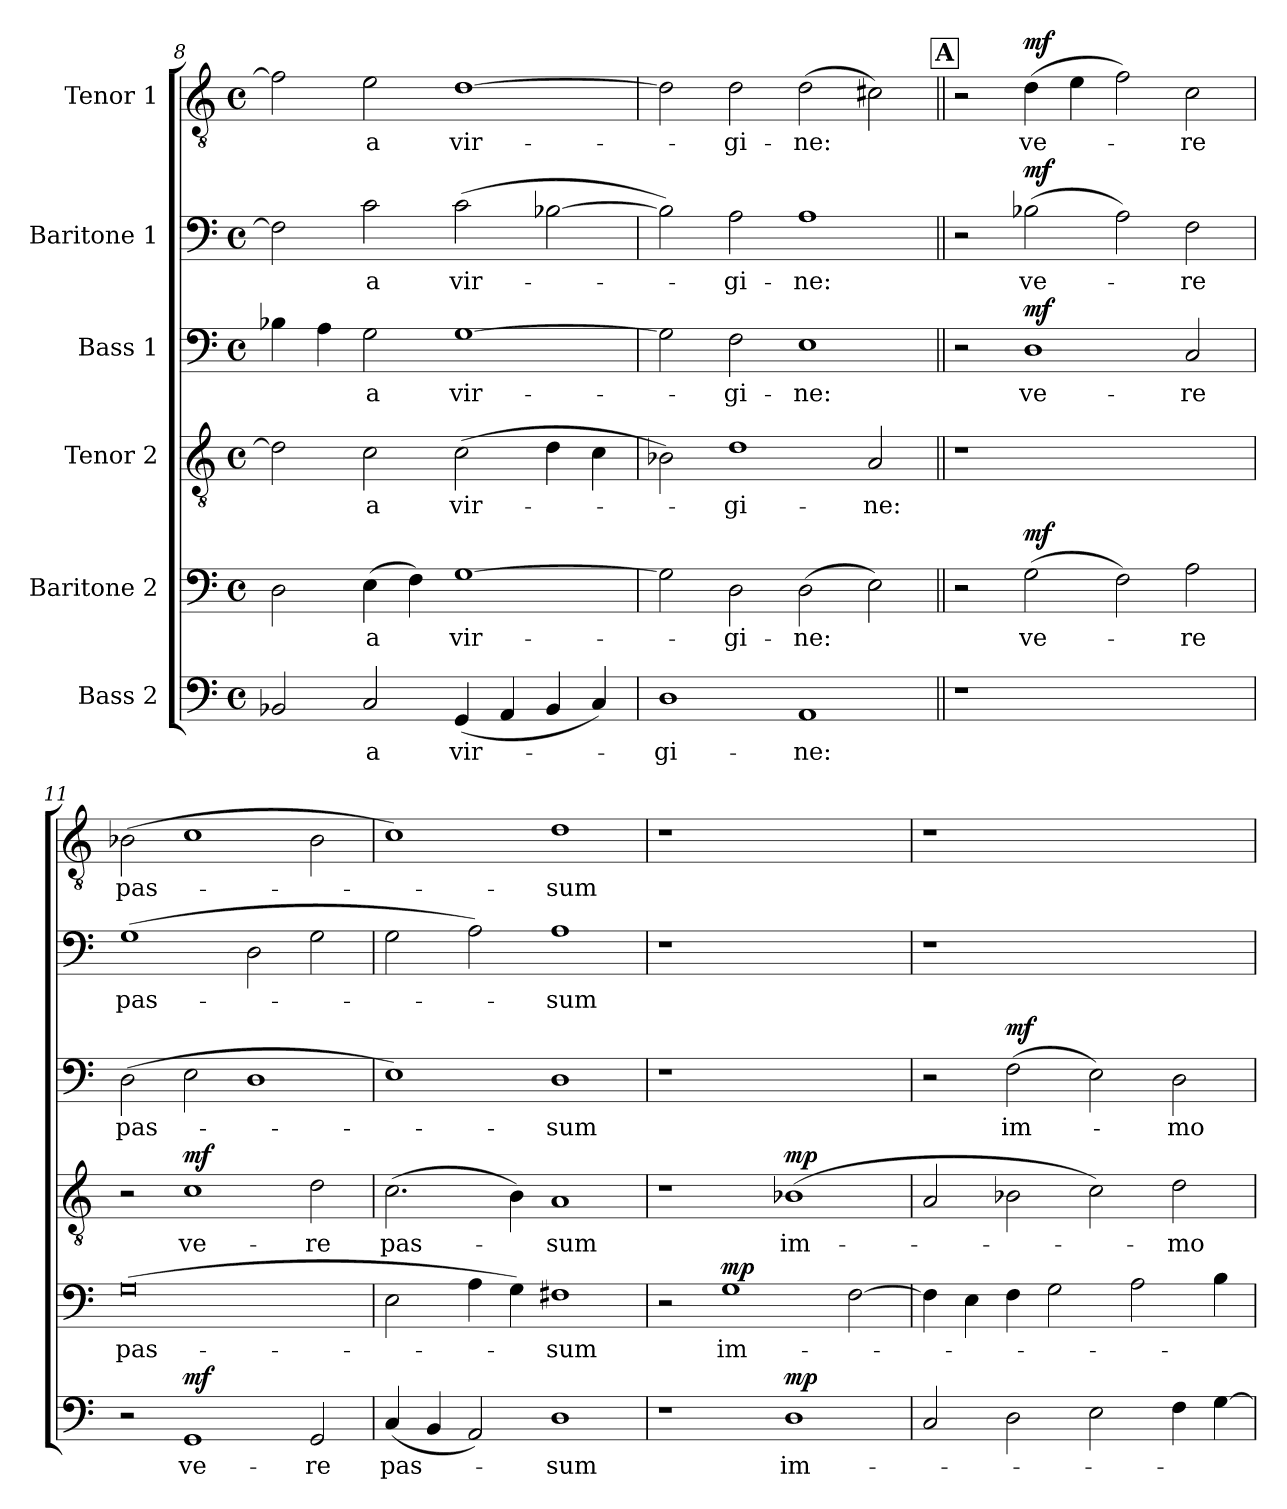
**kern	**text	**dynam	**kern	**text	**dynam	**kern	**text	**dynam	**kern	**text	**dynam	**kern	**text	**dynam	**kern	**text	**dynam
*part6	*part6	*part6	*part5	*part5	*part5	*part4	*part4	*part4	*part3	*part3	*part3	*part2	*part2	*part2	*part1	*part1	*part1
*staff6	*staff6	*staff6	*staff5	*staff5	*staff5	*staff4	*staff4	*staff4	*staff3	*staff3	*staff3	*staff2	*staff2	*staff2	*staff1	*staff1	*staff1
*I"Bass 2	*	*	*I"Baritone 2	*	*	*I"Tenor 2	*	*	*I"Bass 1	*	*	*I"Baritone 1	*	*	*I"Tenor 1	*	*
*clefF4	*	*	*clefF4	*	*	*clefGv2	*	*	*clefF4	*	*	*clefF4	*	*	*clefGv2	*	*
*k[]	*	*	*k[]	*	*	*k[]	*	*	*k[]	*	*	*k[]	*	*	*k[]	*	*
*C:	*	*	*C:	*	*	*C:	*	*	*C:	*	*	*C:	*	*	*C:	*	*
*M4/4	*	*	*M4/4	*	*	*M4/4	*	*	*M4/4	*	*	*M4/4	*	*	*M4/4	*	*
*met(c)	*	*	*met(c)	*	*	*met(c)	*	*	*met(c)	*	*	*met(c)	*	*	*met(c)	*	*
=8	=8	=8	=8	=8	=8	=8	=8	=8	=8	=8	=8	=8	=8	=8	=8	=8	=8
2BB-X/	.	.	2D\	.	.	2d\]	.	.	4B-X\	.	.	2F\]	.	.	2f\]	.	.
.	.	.	.	.	.	.	.	.	4A\	.	.	.	.	.	.	.	.
!	!LO:LY:b	!	!	!LO:LY:b	!	!	!LO:LY:b	!	!	!LO:LY:b	!	!	!LO:LY:b	!	!	!LO:LY:b	!
2C/	-a	.	(>4E\	-a	.	2c\	-a	.	2G\	-a	.	2c\	-a	.	2e\	-a	.
.	.	.	4F\)	.	.	.	.	.	.	.	.	.	.	.	.	.	.
!	!LO:LY:b	!	!	!LO:LY:b	!	!	!LO:LY:b	!	!	!LO:LY:b	!	!	!LO:LY:b	!	!	!LO:LY:b	!
(<4GG/	vir-	.	[1G	vir-	.	(>2c\	vir-	.	[1G	vir-	.	(>2c\	vir-	.	[1d	vir-	.
4AA/	.	.	.	.	.	.	.	.	.	.	.	.	.	.	.	.	.
4BB-/	.	.	.	.	.	4d\	.	.	.	.	.	[2B-X\	.	.	.	.	.
4C/)	.	.	.	.	.	4c\	.	.	.	.	.	.	.	.	.	.	.
=9	=9	=9	=9	=9	=9	=9	=9	=9	=9	=9	=9	=9	=9	=9	=9	=9	=9
!	!LO:LY:b	!	!	!	!	!	!	!	!	!	!	!	!	!	!	!	!
1D	-gi-	.	2G\]	.	.	2B-X\)	.	.	2G\]	.	.	2B-\])	.	.	2d\]	.	.
!	!	!	!	!LO:LY:b	!	!	!LO:LY:b	!	!	!LO:LY:b	!	!	!LO:LY:b	!	!	!LO:LY:b	!
.	.	.	2D\	-gi-	.	1d	-gi-	.	2F\	-gi-	.	2A\	-gi-	.	2d\	-gi-	.
!	!LO:LY:b	!	!	!LO:LY:b	!	!	!	!	!	!LO:LY:b	!	!	!LO:LY:b	!	!	!LO:LY:b	!
1AA	-ne:	.	(>2D\	-ne:	.	.	.	.	1E	-ne:	.	1A	-ne:	.	(>2d\	-ne:	.
!	!	!	!	!	!	!	!LO:LY:b	!	!	!	!	!	!	!	!	!	!
.	.	.	2E\)	.	.	2A/	-ne:	.	.	.	.	.	.	.	2c#X\)	.	.
!!LO:REH:place=s1:a:B:fs=9.3:t=A
=10||	=10||	=10||	=10||	=10||	=10||	=10||	=10||	=10||	=10||	=10||	=10||	=10||	=10||	=10||	=10||	=10||	=10||
1r	.	.	2r	.	.	1r	.	.	2r	.	.	2r	.	.	2r	.	.
!	!	!	!	!LO:LY:b	!LO:DY:a	!	!	!	!	!LO:LY:b	!LO:DY:a	!	!LO:LY:b	!LO:DY:a	!	!LO:LY:b	!LO:DY:a
.	.	.	(>2G\	ve-	mf	.	.	.	1D	ve-	mf	(>2B-X\	ve-	mf	(>4d\	ve-	mf
.	.	.	.	.	.	.	.	.	.	.	.	.	.	.	4e\	.	.
1ryy	.	.	2F\)	.	.	1ryy	.	.	.	.	.	2A\)	.	.	2f\)	.	.
!	!	!	!	!LO:LY:b	!	!	!	!	!	!LO:LY:b	!	!	!LO:LY:b	!	!	!LO:LY:b	!
.	.	.	2A\	-re	.	.	.	.	2C/	-re	.	2F\	-re	.	2c\	-re	.
=11	=11	=11	=11	=11	=11	=11	=11	=11	=11	=11	=11	=11	=11	=11	=11	=11	=11
!	!	!	!	!LO:LY:b	!	!	!	!	!	!LO:LY:b	!	!	!LO:LY:b	!	!	!LO:LY:b	!
2r	.	.	(>0G	pas-	.	2r	.	.	(>2D\	pas-	.	(>1G	pas-	.	(>2B-X\	pas-	.
!	!LO:LY:b	!LO:DY:a	!	!	!	!	!LO:LY:b	!LO:DY:a	!	!	!	!	!	!	!	!	!
1GG	ve-	mf	.	.	.	1c	ve-	mf	2E\	.	.	.	.	.	1c	.	.
.	.	.	.	.	.	.	.	.	1D	.	.	2D\	.	.	.	.	.
!	!LO:LY:b	!	!	!	!	!	!LO:LY:b	!	!	!	!	!	!	!	!	!	!
2GG/	-re	.	.	.	.	2d\	-re	.	.	.	.	2G\	.	.	2B-\	.	.
!!LO:LB:g=z
=12	=12	=12	=12	=12	=12	=12	=12	=12	=12	=12	=12	=12	=12	=12	=12	=12	=12
!	!LO:LY:b	!	!	!	!	!	!LO:LY:b	!	!	!	!	!	!	!	!	!	!
(<4C/	pas-	.	2E\	.	.	(>2.c\	pas-	.	1E)	.	.	2G\	.	.	1c)	.	.
4BB/	.	.	.	.	.	.	.	.	.	.	.	.	.	.	.	.	.
2AA/)	.	.	4A\	.	.	.	.	.	.	.	.	2A\)	.	.	.	.	.
.	.	.	4G\)	.	.	4B\)	.	.	.	.	.	.	.	.	.	.	.
!	!LO:LY:b	!	!	!LO:LY:b	!	!	!LO:LY:b	!	!	!LO:LY:b	!	!	!LO:LY:b	!	!	!LO:LY:b	!
1D	-sum	.	1F#X	-sum	.	1A	-sum	.	1D	-sum	.	1A	-sum	.	1d	-sum	.
=13	=13	=13	=13	=13	=13	=13	=13	=13	=13	=13	=13	=13	=13	=13	=13	=13	=13
1r	.	.	2r	.	.	1r	.	.	1r	.	.	1r	.	.	1r	.	.
!	!	!	!	!LO:LY:b	!LO:DY:a	!	!	!	!	!	!	!	!	!	!	!	!
.	.	.	1G	im-	mp	.	.	.	.	.	.	.	.	.	.	.	.
!	!LO:LY:b	!LO:DY:a	!	!	!	!	!LO:LY:b	!LO:DY:a	!	!	!	!	!	!	!	!	!
1D	im-	mp	.	.	.	(>1B-X	im-	mp	1ryy	.	.	1ryy	.	.	1ryy	.	.
.	.	.	[2F\	.	.	.	.	.	.	.	.	.	.	.	.	.	.
=14	=14	=14	=14	=14	=14	=14	=14	=14	=14	=14	=14	=14	=14	=14	=14	=14	=14
2C/	.	.	4F\]	.	.	2A/	.	.	2r	.	.	1r	.	.	1r	.	.
.	.	.	4E\	.	.	.	.	.	.	.	.	.	.	.	.	.	.
!	!	!	!	!	!	!	!	!	!	!LO:LY:b	!LO:DY:a	!	!	!	!	!	!
2D\	.	.	4F\	.	.	2B-X\	.	.	(>2F\	im-	mf	.	.	.	.	.	.
.	.	.	2G\	.	.	.	.	.	.	.	.	.	.	.	.	.	.
2E\	.	.	.	.	.	2c\)	.	.	2E\)	.	.	1ryy	.	.	1ryy	.	.
.	.	.	2A\	.	.	.	.	.	.	.	.	.	.	.	.	.	.
!	!	!	!	!	!	!	!LO:LY:b	!	!	!LO:LY:b	!	!	!	!	!	!	!
4F\	.	.	.	.	.	2d\	-mo-	.	2D\	-mo-	.	.	.	.	.	.	.
[4G\	.	.	4B\	.	.	.	.	.	.	.	.	.	.	.	.	.	.
=	=	=	=	=	=	=	=	=	=	=	=	=	=	=	=	=	=
*-	*-	*-	*-	*-	*-	*-	*-	*-	*-	*-	*-	*-	*-	*-	*-	*-	*-
